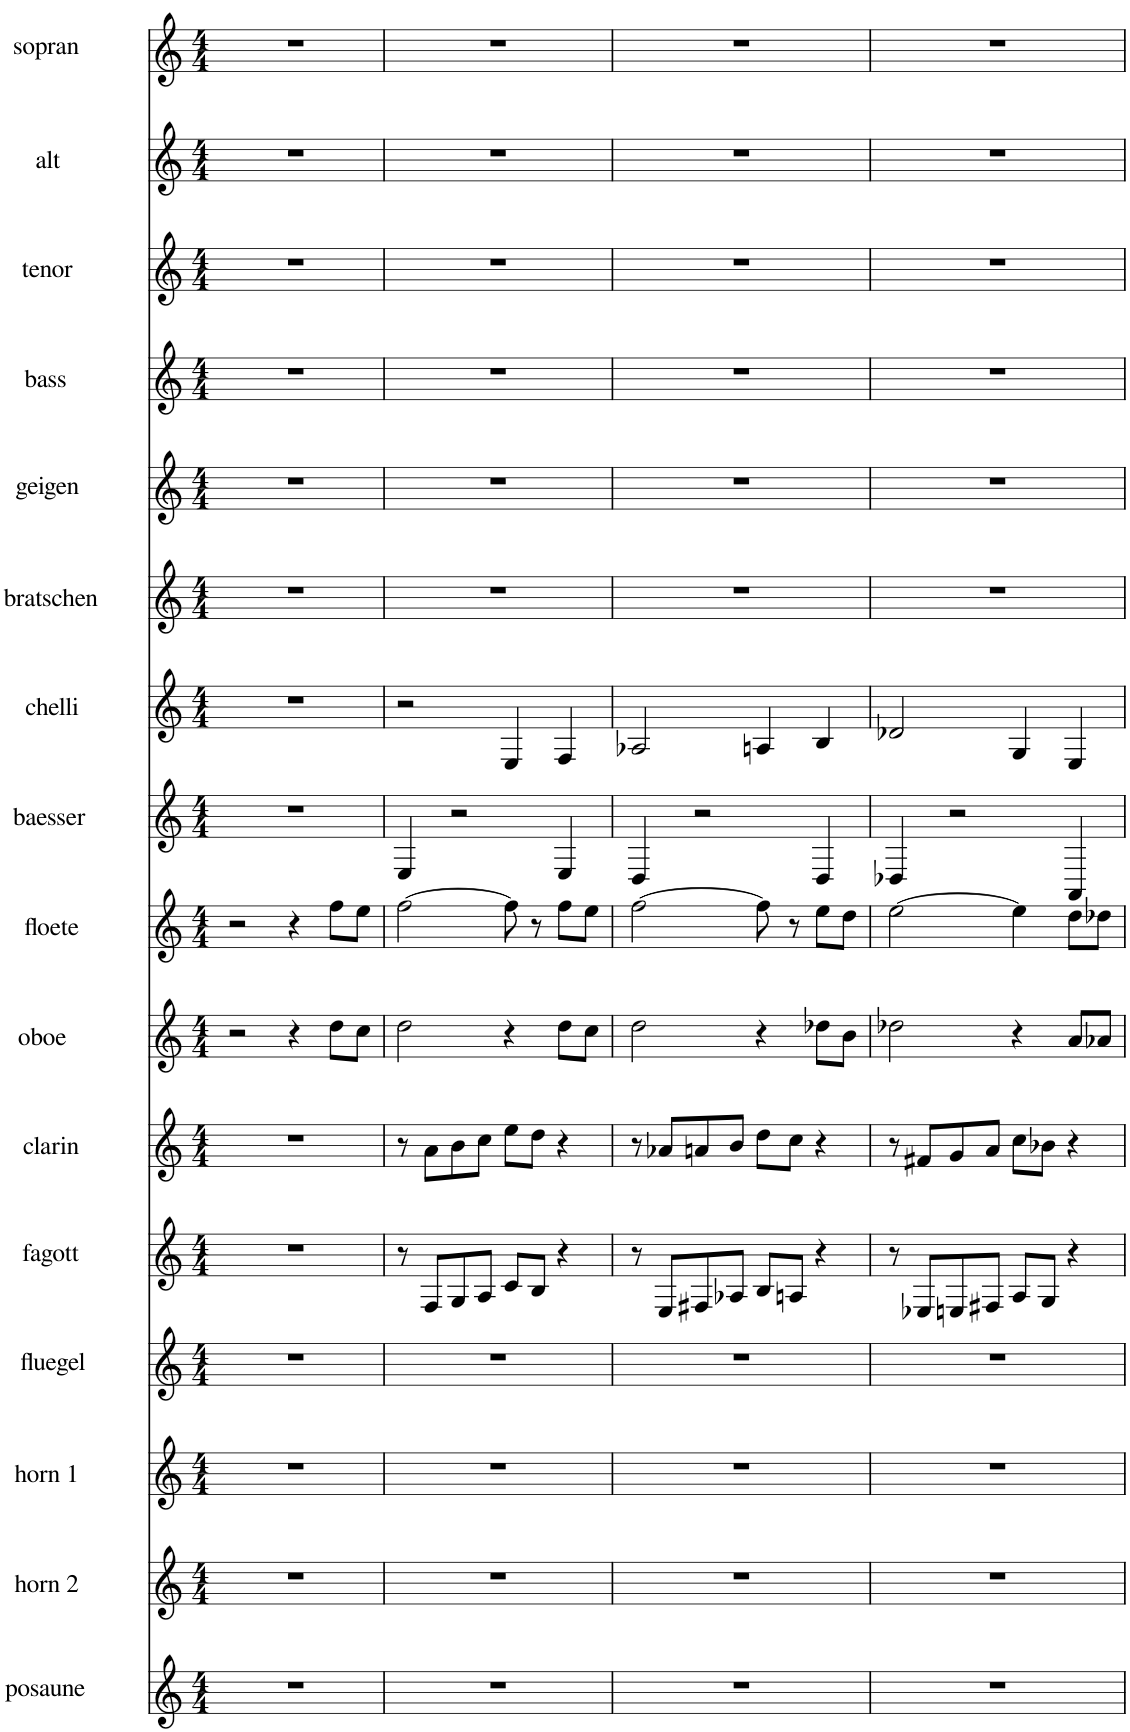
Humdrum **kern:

**kern	**kern	**kern	**kern	**kern	**kern	**kern	**kern	**kern	**kern	**kern	**kern	**kern	**kern	**kern	**kern
*part16	*part15	*part14	*part13	*part12	*part11	*part10	*part9	*part8	*part7	*part6	*part5	*part4	*part3	*part2	*part1
*staff16	*staff15	*staff14	*staff13	*staff12	*staff11	*staff10	*staff9	*staff8	*staff7	*staff6	*staff5	*staff4	*staff3	*staff2	*staff1
*I"posaune	*I"horn 2	*I"horn 1	*I"fluegel	*I"fagott	*I"clarin	*I"oboe	*I"floete	*I"baesser	*I"chelli	*I"bratschen	*I"geigen	*I"bass	*I"tenor	*I"alt	*I"sopran
*	*	*	*	*	*	*	*	*	*	*	*	*I'B	*I'T	*I'A	*I'S
*clefG2	*clefG2	*clefG2	*clefG2	*clefG2	*clefG2	*clefG2	*clefG2	*clefG2	*clefG2	*clefG2	*clefG2	*clefG2	*clefG2	*clefG2	*clefG2
*	*	*	*Trd7c12	*	*	*	*	*	*	*Trd12c21	*Trd8c14	*	*	*	*
*k[]	*k[]	*k[]	*k[]	*k[]	*k[]	*k[]	*k[]	*k[]	*k[]	*k[]	*k[]	*k[]	*k[]	*k[]	*k[]
*M4/4	*M4/4	*M4/4	*M4/4	*M4/4	*M4/4	*M4/4	*M4/4	*M4/4	*M4/4	*M4/4	*M4/4	*M4/4	*M4/4	*M4/4	*M4/4
=1	=1	=1	=1	=1	=1	=1	=1	=1	=1	=1	=1	=1	=1	=1	=1
1r	1r	1r	1r	1r	1r	2r	2r	1r	1r	1r	1r	1r	1r	1r	1r
.	.	.	.	.	.	4r	4r	.	.	.	.	.	.	.	.
.	.	.	.	.	.	8dd\L	8ff\L	.	.	.	.	.	.	.	.
.	.	.	.	.	.	8cc\J	8ee\J	.	.	.	.	.	.	.	.
=2	=2	=2	=2	=2	=2	=2	=2	=2	=2	=2	=2	=2	=2	=2	=2
1r	1r	1r	1r	8r	8r	2dd\	[2ff\	4E/	2r	1r	1r	1r	1r	1r	1r
.	.	.	.	8F/L	8a\L	.	.	.	.	.	.	.	.	.	.
.	.	.	.	8G/	8b\	.	.	2r	.	.	.	.	.	.	.
.	.	.	.	8A/J	8cc\J	.	.	.	.	.	.	.	.	.	.
.	.	.	.	8c/L	8ee\L	4r	8ff\]	.	4E/	.	.	.	.	.	.
.	.	.	.	8B/J	8dd\J	.	8r	.	.	.	.	.	.	.	.
.	.	.	.	4r	4r	8dd\L	8ff\L	4E/	4F/	.	.	.	.	.	.
.	.	.	.	.	.	8cc\J	8ee\J	.	.	.	.	.	.	.	.
=3	=3	=3	=3	=3	=3	=3	=3	=3	=3	=3	=3	=3	=3	=3	=3
1r	1r	1r	1r	8r	8r	2dd\	[2ff\	4D/	2A-X/	1r	1r	1r	1r	1r	1r
.	.	.	.	8E/L	8a-X/L	.	.	.	.	.	.	.	.	.	.
.	.	.	.	8F#X/	8an/	.	.	2r	.	.	.	.	.	.	.
.	.	.	.	8A-X/J	8b/J	.	.	.	.	.	.	.	.	.	.
.	.	.	.	8B/L	8dd\L	4r	8ff\]	.	4An/	.	.	.	.	.	.
.	.	.	.	8An/J	8cc\J	.	8r	.	.	.	.	.	.	.	.
.	.	.	.	4r	4r	8dd-X\L	8ee\L	4D/	4B/	.	.	.	.	.	.
.	.	.	.	.	.	8b\J	8dd\J	.	.	.	.	.	.	.	.
=4	=4	=4	=4	=4	=4	=4	=4	=4	=4	=4	=4	=4	=4	=4	=4
1r	1r	1r	1r	8r	8r	2dd-X\	[2ee\	4D-X/	2d-X/	1r	1r	1r	1r	1r	1r
.	.	.	.	8E-X/L	8f#X/L	.	.	.	.	.	.	.	.	.	.
.	.	.	.	8En/	8g/	.	.	2r	.	.	.	.	.	.	.
.	.	.	.	8F#X/J	8a/J	.	.	.	.	.	.	.	.	.	.
.	.	.	.	8A/L	8cc\L	4r	4ee\]	.	4G/	.	.	.	.	.	.
.	.	.	.	8G/J	8b-X\J	.	.	.	.	.	.	.	.	.	.
.	.	.	.	4r	4r	8a/L	8dd\L	4AA/	4E/	.	.	.	.	.	.
.	.	.	.	.	.	8a-X/J	8dd-X\J	.	.	.	.	.	.	.	.
=	=	=	=	=	=	=	=	=	=	=	=	=	=	=	=
*-	*-	*-	*-	*-	*-	*-	*-	*-	*-	*-	*-	*-	*-	*-	*-
